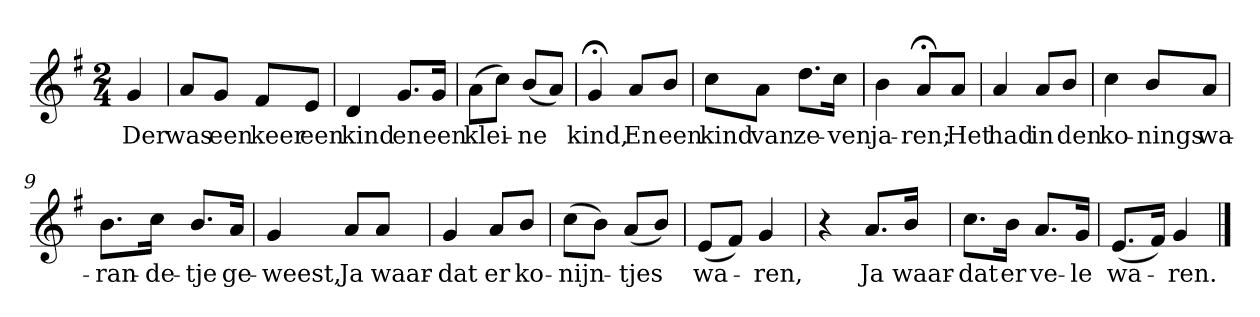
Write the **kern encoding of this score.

**kern	**text
*part1	*part1
*staff1	*staff1
*clefG2	*
*k[f#]	*
*G:	*
*M2/4	*
*MM120	*
=	=
4g	Der
=1	=1
8a/L	was
8g/J	een
8f#/L	keer
8e/J	een
=2	=2
4d	kind
8.g/L	en
16g/Jk	een
=3	=3
(8a\L	klei-
8cc\J)	.
(8b/L	-ne
8a/J)	.
=4	=4
4g;<	kind,
8a/L	En
8b/J	een
=5	=5
8cc\L	kind
8a\J	van
8.dd\L	ze-
16cc\Jk	-ven
=6	=6
4b	ja-
8a;</L	-ren;
8a/J	Het
=7	=7
4a	had
8a/L	in
8b/J	den
=8	=8
4cc	ko-
8b/L	-nings
8a/J	wa-
=9	=9
8.b\L	-ran-
16cc\Jk	-de-
8.b/L	-tje
16a/Jk	ge-
=10	=10
4g	-weest,
8a/L	Ja
8a/J	waar-
=11	=11
4g	-dat
8a/L	er
8b/J	ko-
=12	=12
(8cc\L	-nijn-
8b\J)	.
(8a/L	-tjes
8b/J)	.
=13	=13
(8e/L	wa-
8f#/J)	.
4g	-ren,
=14	=14
4r	.
8.a/L	Ja
16b/Jk	waar-
=15	=15
8.cc\L	-dat
16b\Jk	er
8.a/L	ve-
16g/Jk	-le
=16	=16
(8.e/L	wa-
16f#/Jk)	.
4g	-ren.
==	==
*-	*-
